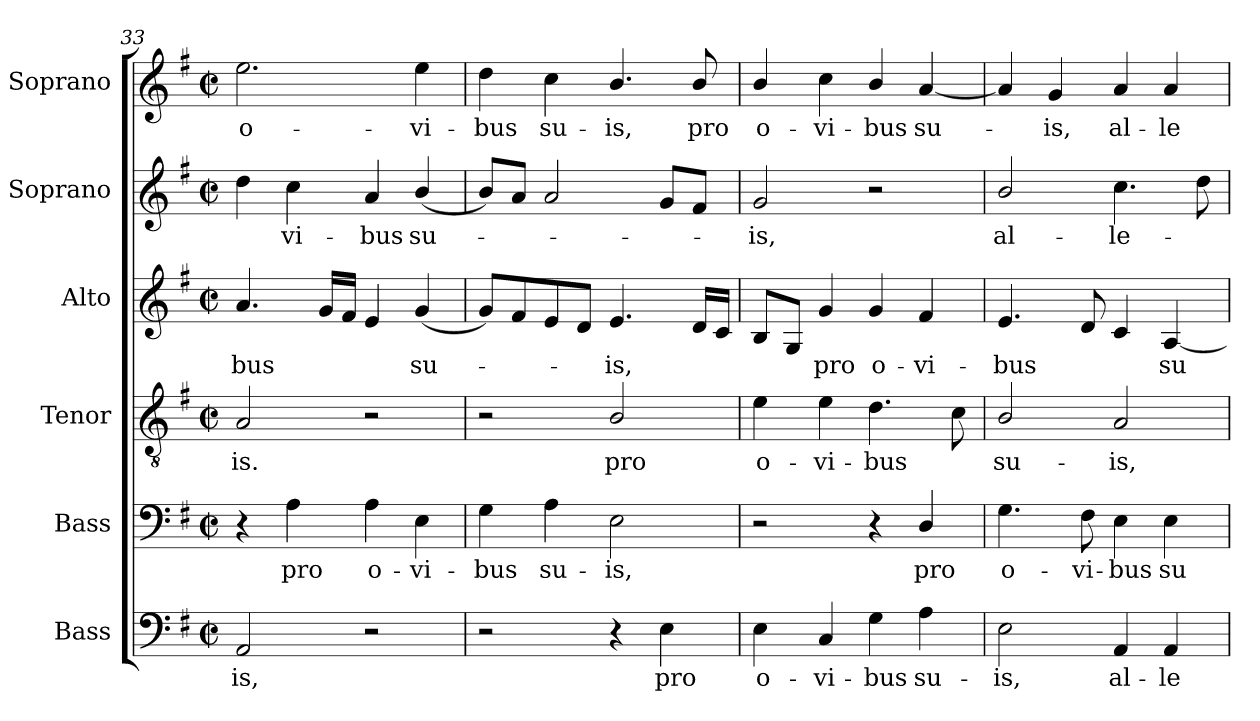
**kern	**text	**kern	**text	**kern	**text	**kern	**text	**kern	**text	**kern	**text
*part6	*part6	*part5	*part5	*part4	*part4	*part3	*part3	*part2	*part2	*part1	*part1
*staff6	*staff6	*staff5	*staff5	*staff4	*staff4	*staff3	*staff3	*staff2	*staff2	*staff1	*staff1
*I"Bass	*	*I"Bass	*	*I"Tenor	*	*I"Alto	*	*I"Soprano	*	*I"Soprano	*
*I'B.	*	*I'B.	*	*I'T.	*	*I'A.	*	*I'S.	*	*I'S.	*
*clefF4	*	*clefF4	*	*clefGv2	*	*clefG2	*	*clefG2	*	*clefG2	*
*	*	*	*	*ITrd7c12	*	*	*	*	*	*	*
*k[f#]	*	*k[f#]	*	*k[f#]	*	*k[f#]	*	*k[f#]	*	*k[f#]	*
*G:	*	*G:	*	*G:	*	*G:	*	*G:	*	*G:	*
*M2/2	*	*M2/2	*	*M2/2	*	*M2/2	*	*M2/2	*	*M2/2	*
*met(c|)	*	*met(c|)	*	*met(c|)	*	*met(c|)	*	*met(c|)	*	*met(c|)	*
=33	=33	=33	=33	=33	=33	=33	=33	=33	=33	=33	=33
!	!LO:LY:b:color=#000000	!	!	!	!	!	!	!	!	!	!
!	!	!	!	!	!LO:LY:b:color=#000000	!	!	!	!	!	!
!	!	!	!	!	!	!	!LO:LY:b:color=#000000	!	!	!	!
!	!	!	!	!	!	!	!	!	!	!	!LO:LY:b:color=#000000
2AAi/	-is,	4r	.	2AAi/	-is.	4.ai/	-bus	4ddi\	.	2.eei\	o-
!	!	!	!LO:LY:b:color=#000000	!	!	!	!	!	!	!	!
!	!	!	!	!	!	!	!	!	!LO:LY:b:color=#000000	!	!
.	.	4Ai\	pro	.	.	.	.	4cci\	-vi-	.	.
.	.	.	.	.	.	16gi/LL	.	.	.	.	.
.	.	.	.	.	.	16f#i/JJ	.	.	.	.	.
!	!	!	!LO:LY:b:color=#000000	!	!	!	!	!	!	!	!
!	!	!	!	!	!	!	!	!	!LO:LY:b:color=#000000	!	!
2r	.	4Ai\	o-	2r	.	4ei/	.	4ai/	-bus	.	.
!	!	!	!LO:LY:b:color=#000000	!	!	!	!	!	!	!	!
!	!	!	!	!	!	!	!LO:LY:b:color=#000000	!	!	!	!
!	!	!	!	!	!	!	!	!	!LO:LY:b:color=#000000	!	!
!	!	!	!	!	!	!	!	!	!	!	!LO:LY:b:color=#000000
.	.	4Ei\	-vi-	.	.	(4gi/	su-	(4bi/	su-	4eei\	-vi-
!!LO:PB:g=z
=34	=34	=34	=34	=34	=34	=34	=34	=34	=34	=34	=34
!	!	!	!LO:LY:b:color=#000000	!	!	!	!	!	!	!	!
!	!	!	!	!	!	!	!	!	!	!	!LO:LY:b:color=#000000
2r	.	4Gi\	-bus	2r	.	8gi/L)	.	8bi/L)	.	4ddi\	-bus
.	.	.	.	.	.	8f#i/	.	8ai/J	.	.	.
!	!	!	!LO:LY:b:color=#000000	!	!	!	!	!	!	!	!
!	!	!	!	!	!	!	!	!	!	!	!LO:LY:b:color=#000000
.	.	4Ai\	su-	.	.	8ei/	.	2ai/	.	4cci\	su-
.	.	.	.	.	.	8di/J	.	.	.	.	.
!	!	!	!LO:LY:b:color=#000000	!	!	!	!	!	!	!	!
!	!	!	!	!	!LO:LY:b:color=#000000	!	!	!	!	!	!
!	!	!	!	!	!	!	!LO:LY:b:color=#000000	!	!	!	!
!	!	!	!	!	!	!	!	!	!	!	!LO:LY:b:color=#000000
4r	.	2Ei\	-is,	2BBi/	pro	4.ei/	-is,	.	.	4.bi/	-is,
!	!LO:LY:b:color=#000000	!	!	!	!	!	!	!	!	!	!
4Ei\	pro	.	.	.	.	.	.	8gi/L	.	.	.
!	!	!	!	!	!	!	!	!	!	!	!LO:LY:b:color=#000000
.	.	.	.	.	.	16di/LL	.	8f#i/J	.	8bi/	pro
.	.	.	.	.	.	16ci/JJ	.	.	.	.	.
=35	=35	=35	=35	=35	=35	=35	=35	=35	=35	=35	=35
!	!LO:LY:b:color=#000000	!	!	!	!	!	!	!	!	!	!
!	!	!	!	!	!LO:LY:b:color=#000000	!	!	!	!	!	!
!	!	!	!	!	!	!	!	!	!LO:LY:b:color=#000000	!	!
!	!	!	!	!	!	!	!	!	!	!	!LO:LY:b:color=#000000
4Ei\	o-	2r	.	4Ei\	o-	8Bi/L	.	2gi/	-is,	4bi/	o-
.	.	.	.	.	.	8Gi/J	.	.	.	.	.
!	!LO:LY:b:color=#000000	!	!	!	!	!	!	!	!	!	!
!	!	!	!	!	!LO:LY:b:color=#000000	!	!	!	!	!	!
!	!	!	!	!	!	!	!LO:LY:b:color=#000000	!	!	!	!
!	!	!	!	!	!	!	!	!	!	!	!LO:LY:b:color=#000000
4Ci/	-vi-	.	.	4Ei\	-vi-	4gi/	pro	.	.	4cci\	-vi-
!	!LO:LY:b:color=#000000	!	!	!	!	!	!	!	!	!	!
!	!	!	!	!	!LO:LY:b:color=#000000	!	!	!	!	!	!
!	!	!	!	!	!	!	!LO:LY:b:color=#000000	!	!	!	!
!	!	!	!	!	!	!	!	!	!	!	!LO:LY:b:color=#000000
4Gi\	-bus	4r	.	4.Di\	-bus	4gi/	o-	2r	.	4bi/	-bus
!	!LO:LY:b:color=#000000	!	!	!	!	!	!	!	!	!	!
!	!	!	!LO:LY:b:color=#000000	!	!	!	!	!	!	!	!
!	!	!	!	!	!	!	!LO:LY:b:color=#000000	!	!	!	!
!	!	!	!	!	!	!	!	!	!	!	!LO:LY:b:color=#000000
4Ai\	su-	4Di/	pro	.	.	4f#i/	-vi-	.	.	[4ai/	su-
.	.	.	.	8Ci\	.	.	.	.	.	.	.
=36	=36	=36	=36	=36	=36	=36	=36	=36	=36	=36	=36
!	!LO:LY:b:color=#000000	!	!	!	!	!	!	!	!	!	!
!	!	!	!LO:LY:b:color=#000000	!	!	!	!	!	!	!	!
!	!	!	!	!	!LO:LY:b:color=#000000	!	!	!	!	!	!
!	!	!	!	!	!	!	!LO:LY:b:color=#000000	!	!	!	!
!	!	!	!	!	!	!	!	!	!LO:LY:b:color=#000000	!	!
2Ei\	-is,	4.Gi\	o-	2BBi/	su-	4.ei/	-bus	2bi/	al-	4ai/]	.
!	!	!	!	!	!	!	!	!	!	!	!LO:LY:b:color=#000000
.	.	.	.	.	.	.	.	.	.	4gi/	-is,
!	!	!	!LO:LY:b:color=#000000	!	!	!	!	!	!	!	!
.	.	8F#i\	-vi-	.	.	8di/	.	.	.	.	.
!	!LO:LY:b:color=#000000	!	!	!	!	!	!	!	!	!	!
!	!	!	!LO:LY:b:color=#000000	!	!	!	!	!	!	!	!
!	!	!	!	!	!LO:LY:b:color=#000000	!	!	!	!	!	!
!	!	!	!	!	!	!	!	!	!LO:LY:b:color=#000000	!	!
!	!	!	!	!	!	!	!	!	!	!	!LO:LY:b:color=#000000
4AAi/	al-	4Ei\	-bus	2AAi/	-is,	4ci/	.	4.cci\	-le-	4ai/	al-
!	!LO:LY:b:color=#000000	!	!	!	!	!	!	!	!	!	!
!	!	!	!LO:LY:b:color=#000000	!	!	!	!	!	!	!	!
!	!	!	!	!	!	!	!LO:LY:b:color=#000000	!	!	!	!
!	!	!	!	!	!	!	!	!	!	!	!LO:LY:b:color=#000000
4AAi/	-le-	4Ei\	su-	.	.	[4Ai/	su-	.	.	4ai/	-le-
.	.	.	.	.	.	.	.	8ddi\	.	.	.
=	=	=	=	=	=	=	=	=	=	=	=
*-	*-	*-	*-	*-	*-	*-	*-	*-	*-	*-	*-
